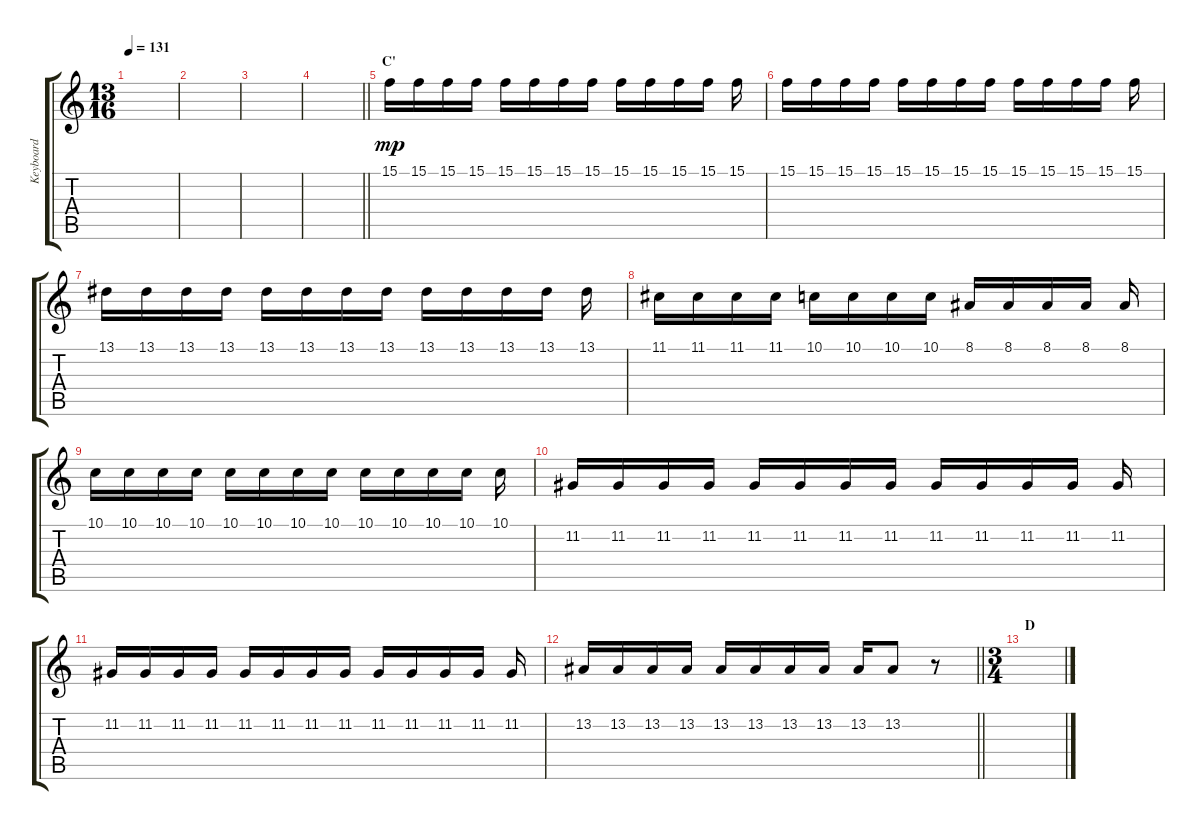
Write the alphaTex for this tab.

\track ("Keyboard" "Keyboard") {instrument lead2sawtooth}
\staff {score tabs}
\tuning (D4 A3 F3 C3 G2 C2) {hide}
\ts (13 16)
\tempo 131
\clef g2
\ks c
|
|
|
\barLineRight lightlight
|
\section ("" "C'")
15.1.16{dy mp instrument lead2sawtooth} 15.1.16 15.1.16 15.1.16 15.1.16 15.1.16 15.1.16 15.1.16 15.1.16 15.1.16 15.1.16 15.1.16 15.1.16 |
15.1.16 15.1.16 15.1.16 15.1.16 15.1.16 15.1.16 15.1.16 15.1.16 15.1.16 15.1.16 15.1.16 15.1.16 15.1.16 |
13.1.16 13.1.16 13.1.16 13.1.16 13.1.16 13.1.16 13.1.16 13.1.16 13.1.16 13.1.16 13.1.16 13.1.16 13.1.16 |
11.1.16 11.1.16 11.1.16 11.1.16 10.1.16 10.1.16 10.1.16 10.1.16 8.1.16 8.1.16 8.1.16 8.1.16 8.1.16 |
10.1.16 10.1.16 10.1.16 10.1.16 10.1.16 10.1.16 10.1.16 10.1.16 10.1.16 10.1.16 10.1.16 10.1.16 10.1.16 |
11.2.16 11.2.16 11.2.16 11.2.16 11.2.16 11.2.16 11.2.16 11.2.16 11.2.16 11.2.16 11.2.16 11.2.16 11.2.16 |
11.2.16 11.2.16 11.2.16 11.2.16 11.2.16 11.2.16 11.2.16 11.2.16 11.2.16 11.2.16 11.2.16 11.2.16 11.2.16 |
\barLineRight lightlight
13.2.16 13.2.16 13.2.16 13.2.16 13.2.16 13.2.16 13.2.16 13.2.16 13.2.16 13.2.8 r.8 |
\ts (3 4)
\section ("" "D")
